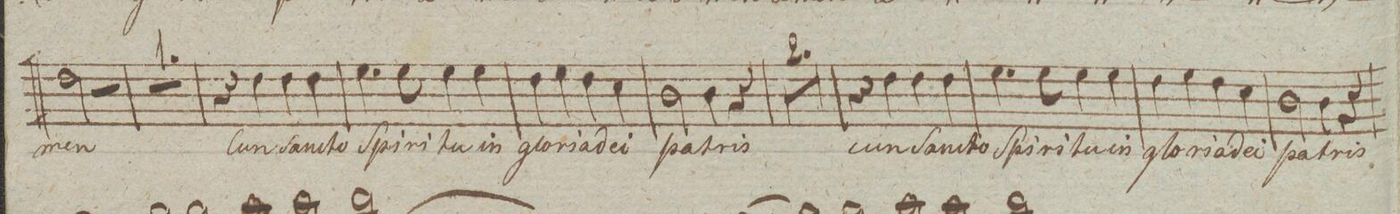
**kern	**text	**dynam
*I"Alto.	*	*
*clefC3	*	*
*k[]	*	*
*met(c|)	*	*
*M2/2	*	*
2e\	-men	.
2r	.	.
=203	=203	=203
1r	.	.
=204	=204	=204
4r	.	.
4e\	Cun	.
4e\	San-	.
4e\	-cto	.
=205	=205	=205
4.f\	Spi-	.
8f\	-ri-	.
4f\	-tu	.
4f\	in	.
=206	=206	=206
4e\	glo-	.
4f\	-ria	.
4e\	de-	.
4d\	-i	.
=207	=207	=207
2c\	pa-	.
4c\	-tris	.
4r	.	.
=208	=208	=208
1r	.	.
=209	=209	=209
1r	.	.
=210	=210	=210
4r	.	.
4e\	cun	.
4e\	San-	.
4e\	-cto	.
=211	=211	=211
4.f\	Spi-	.
8f\	-ri-	.
4f\	-tu	.
4f\	in	.
=212	=212	=212
4e\	glo-	.
4f\	-ria	.
4e\	de-	.
4d\	-i	.
=213	=213	=213
2c\	pa-	.
4c\	-tris	.
4r	.	.
=214	=214	=214
*-	*-	*-
